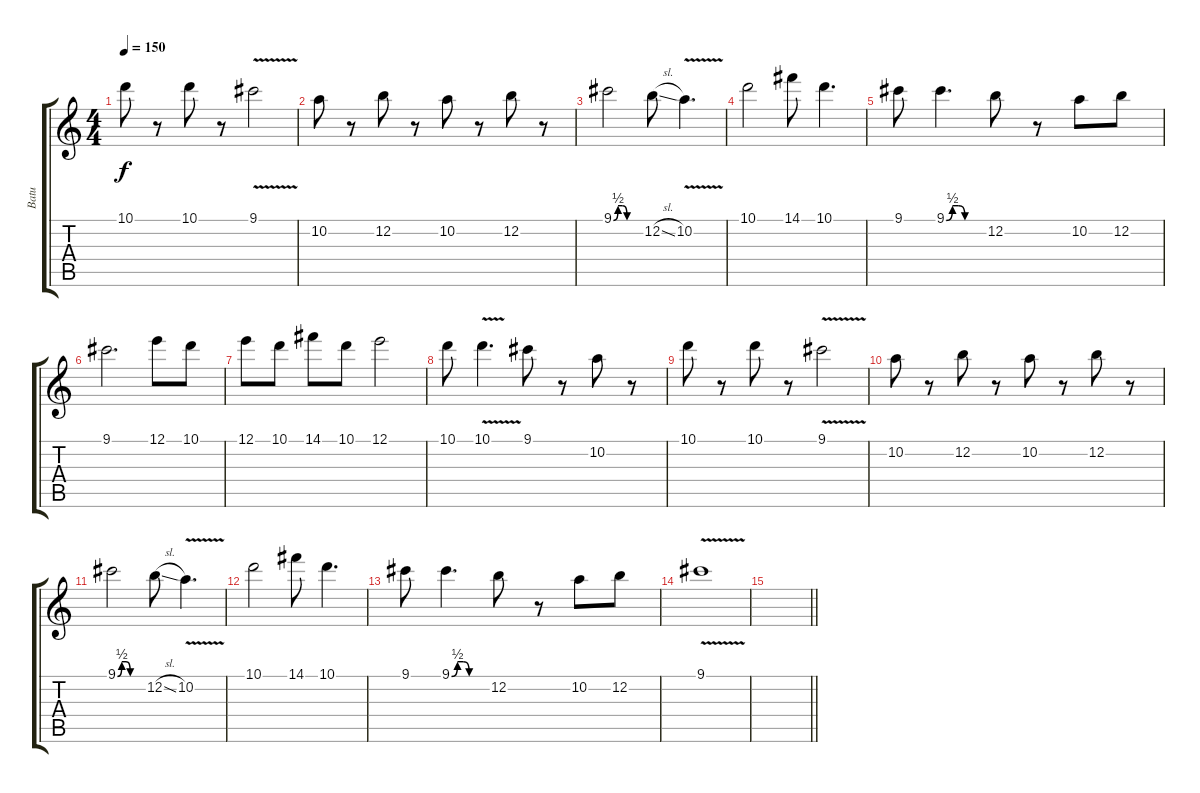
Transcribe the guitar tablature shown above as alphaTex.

\track ("Batu" "Batu") {instrument overdrivenguitar}
\staff {score tabs}
\tuning (E4 B3 G3 D3 A2 E2) {hide}
\ts (4 4)
\tempo 150
\clef g2
\ks c
10.1.8{dy f} r.8 10.1.8 r.8 9.1{v}.2 |
10.2.8 r.8 12.2.8 r.8 10.2.8 r.8 12.2.8 r.8 |
9.1{be (custom 0 0 10 2 20 2 30 0 60 0)}.2 12.2{sl}.8 10.2{v}.4{d} |
10.1.2 14.1.8 10.1.4{d} |
9.1.8 9.1{be (custom 0 0 10 2 20 2 30 0 60 0)}.4{d} 12.2.8 r.8 10.2.8 12.2.8 |
9.1.2{d} 12.1.8 10.1.8 |
12.1.8 10.1.8 14.1.8 10.1.8 12.1.2 |
10.1.8 10.1{v}.4{d} 9.1.8 r.8 10.2.8 r.8 |
10.1.8 r.8 10.1.8 r.8 9.1{v}.2 |
10.2.8 r.8 12.2.8 r.8 10.2.8 r.8 12.2.8 r.8 |
9.1{be (custom 0 0 10 2 20 2 30 0 60 0)}.2 12.2{sl}.8 10.2{v}.4{d} |
10.1.2 14.1.8 10.1.4{d} |
9.1.8 9.1{be (custom 0 0 10 2 20 2 30 0 60 0)}.4{d} 12.2.8 r.8 10.2.8 12.2.8 |
9.1{v}.1 |
\barLineRight lightlight
